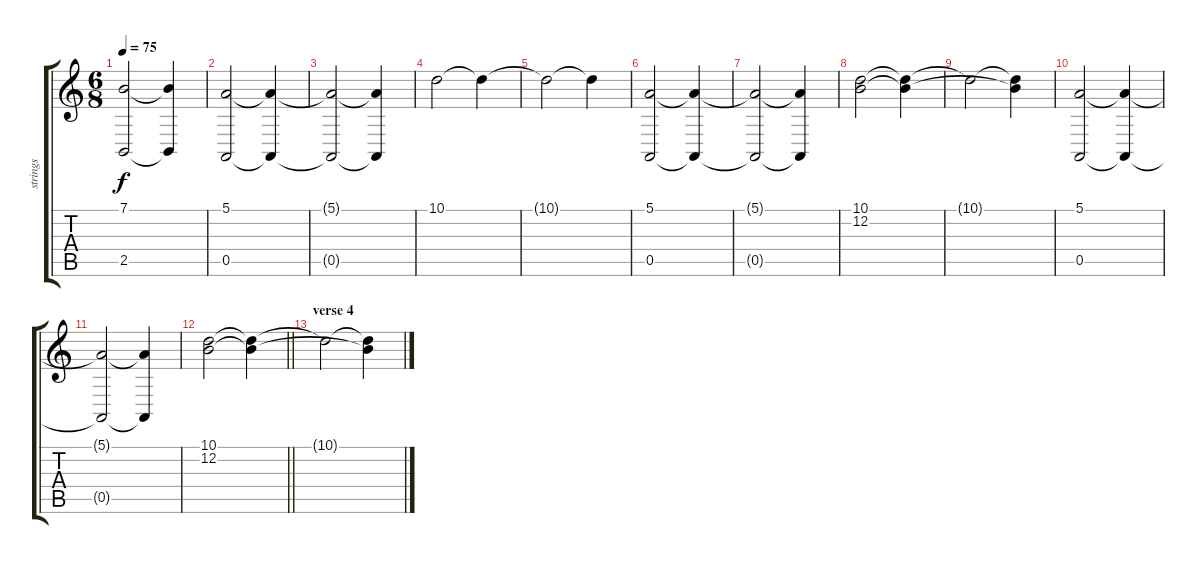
\track ("strings" "strings") {instrument stringensemble1}
\staff {score tabs}
\tuning (E4 B3 G3 D3 A2 E2) {hide}
\ts (6 8)
\tempo 75
\clef g2
\ks c
(7.1{t} 2.5{t}).2{dy f} (7.1{t} 2.5{t}).4 |
(5.1 0.5).2 (5.1{t} 0.5{t}).4 |
(5.1{t} 0.5{t}).2 (5.1{t} 0.5{t}).4 |
10.1.2 10.1{t}.4 |
10.1{t}.2 10.1{t}.4 |
(5.1 0.5).2 (5.1{t} 0.5{t}).4 |
(5.1{t} 0.5{t}).2 (5.1{t} 0.5{t}).4 |
(10.1 12.2).2 (10.1{t} 12.2{t}).4 |
10.1{t}.2 (10.1{t} 12.2{t}).4 |
(5.1 0.5).2 (5.1{t} 0.5{t}).4 |
(5.1{t} 0.5{t}).2 (5.1{t} 0.5{t}).4 |
\barLineRight lightlight
(10.1 12.2).2 (10.1{t} 12.2{t}).4 |
\section ("" "verse 4")
10.1{t}.2 (10.1{t} 12.2{t}).4
